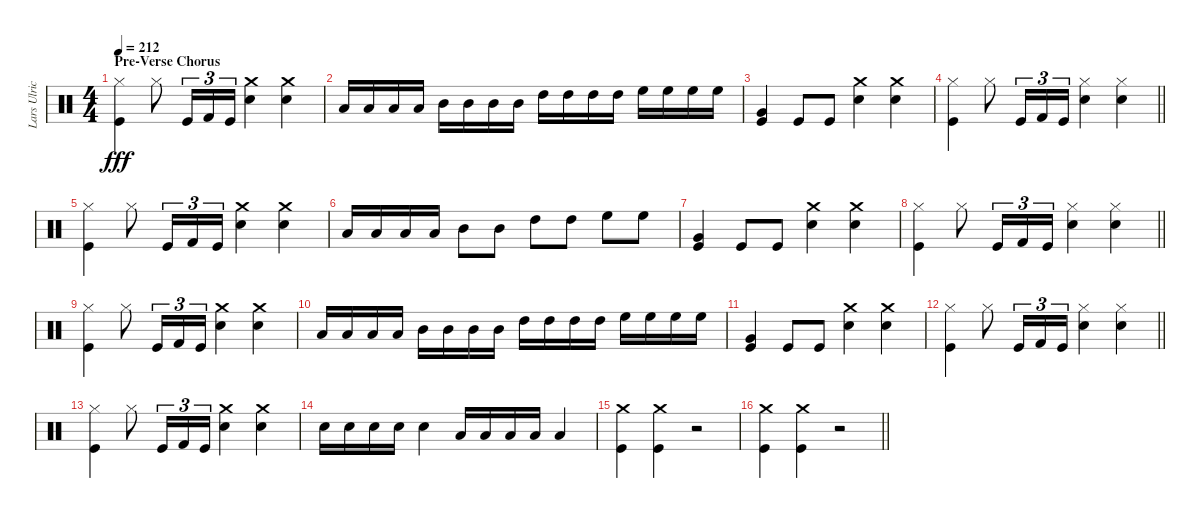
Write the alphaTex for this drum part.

\track ("Lars Ulrich" "Lars Ulric") {instrument percussion}
\staff {score}
\articulation defaults
\ts (4 4)
\section ("" "Pre-Verse Chorus")
\tempo 212
\clef neutral
\ks c
("Hi-Hat (closed)" "Kick (hit)").4{dy fff} "Hi-Hat (closed)".8 "Kick (hit)".16{tu (3 2)} "Kick (hit) 2".16{tu (3 2)} "Kick (hit)".16{tu (3 2)} ("Crash medium (hit)" "Snare (hit) 2").4 ("Crash medium (hit)" "Snare (hit) 2").4 |
"Low Tom (hit)".16 "Low Tom (hit)".16 "Low Tom (hit)".16 "Low Tom (hit)".16 "Mid Tom (hit)".16 "Mid Tom (hit)".16 "Mid Tom (hit)".16 "Mid Tom (hit)".16 "High Tom (hit)".16 "High Tom (hit)".16 "High Tom (hit)".16 "High Tom (hit)".16 "High Floor Tom (hit)".16 "High Floor Tom (hit)".16 "High Floor Tom (hit)".16 "High Floor Tom (hit)".16 |
("Kick (hit)" "Very Low Tom (hit)").4 "Kick (hit)".8 "Kick (hit)".8 ("Crash medium (hit)" "Snare (hit) 2").4 ("Crash medium (hit)" "Snare (hit) 2").4 |
\barLineRight lightlight
("Kick (hit)" "Hi-Hat (closed)").4 "Hi-Hat (closed)".8 "Kick (hit)".16{tu (3 2)} "Kick (hit) 2".16{tu (3 2)} "Kick (hit)".16{tu (3 2)} ("Hi-Hat (closed)" "Snare (hit) 2").4 ("Snare (hit) 2" "Hi-Hat (closed)").4 |
("Hi-Hat (closed)" "Kick (hit)").4 "Hi-Hat (closed)".8 "Kick (hit)".16{tu (3 2)} "Kick (hit) 2".16{tu (3 2)} "Kick (hit)".16{tu (3 2)} ("Crash medium (hit)" "Snare (hit) 2").4 ("Crash medium (hit)" "Snare (hit) 2").4 |
"Low Tom (hit)".16 "Low Tom (hit)".16 "Low Tom (hit)".16 "Low Tom (hit)".16 "Mid Tom (hit)".8 "Mid Tom (hit)".8 "High Tom (hit)".8 "High Tom (hit)".8 "High Floor Tom (hit)".8 "High Floor Tom (hit)".8 |
("Kick (hit)" "Very Low Tom (hit)").4 "Kick (hit)".8 "Kick (hit)".8 ("Crash medium (hit)" "Snare (hit) 2").4 ("Crash medium (hit)" "Snare (hit) 2").4 |
\barLineRight lightlight
("Kick (hit)" "Hi-Hat (closed)").4 "Hi-Hat (closed)".8 "Kick (hit)".16{tu (3 2)} "Kick (hit) 2".16{tu (3 2)} "Kick (hit)".16{tu (3 2)} ("Hi-Hat (closed)" "Snare (hit) 2").4 ("Snare (hit) 2" "Hi-Hat (closed)").4 |
("Hi-Hat (closed)" "Kick (hit)").4 "Hi-Hat (closed)".8 "Kick (hit)".16{tu (3 2)} "Kick (hit) 2".16{tu (3 2)} "Kick (hit)".16{tu (3 2)} ("Crash medium (hit)" "Snare (hit) 2").4 ("Crash medium (hit)" "Snare (hit) 2").4 |
"Low Tom (hit)".16 "Low Tom (hit)".16 "Low Tom (hit)".16 "Low Tom (hit)".16 "Mid Tom (hit)".16 "Mid Tom (hit)".16 "Mid Tom (hit)".16 "Mid Tom (hit)".16 "High Tom (hit)".16 "High Tom (hit)".16 "High Tom (hit)".16 "High Tom (hit)".16 "High Floor Tom (hit)".16 "High Floor Tom (hit)".16 "High Floor Tom (hit)".16 "High Floor Tom (hit)".16 |
("Kick (hit)" "Very Low Tom (hit)").4 "Kick (hit)".8 "Kick (hit)".8 ("Crash medium (hit)" "Snare (hit) 2").4 ("Crash medium (hit)" "Snare (hit) 2").4 |
\barLineRight lightlight
("Kick (hit)" "Hi-Hat (closed)").4 "Hi-Hat (closed)".8 "Kick (hit)".16{tu (3 2)} "Kick (hit) 2".16{tu (3 2)} "Kick (hit)".16{tu (3 2)} ("Snare (hit) 2" "Hi-Hat (closed)").4 ("Snare (hit) 2" "Hi-Hat (closed)").4 |
("Hi-Hat (closed)" "Kick (hit)").4 "Hi-Hat (closed)".8 "Kick (hit)".16{tu (3 2)} "Kick (hit) 2".16{tu (3 2)} "Kick (hit)".16{tu (3 2)} ("Snare (hit) 2" "Crash medium (hit)").4 ("Snare (hit) 2" "Crash medium (hit)").4 |
"Snare (hit) 2".16 "Snare (hit) 2".16 "Snare (hit) 2".16 "Snare (hit) 2".16 "Snare (hit) 2".4 "Low Tom (hit)".16 "Low Tom (hit)".16 "Low Tom (hit)".16 "Low Tom (hit)".16 "Low Tom (hit)".4 |
("Crash medium (hit)" "Kick (hit)").4 ("Kick (hit)" "Crash medium (hit)").4 r.2 |
\barLineRight lightlight
("Kick (hit)" "Crash medium (hit)").4 ("Kick (hit)" "Crash medium (hit)").4 r.2
